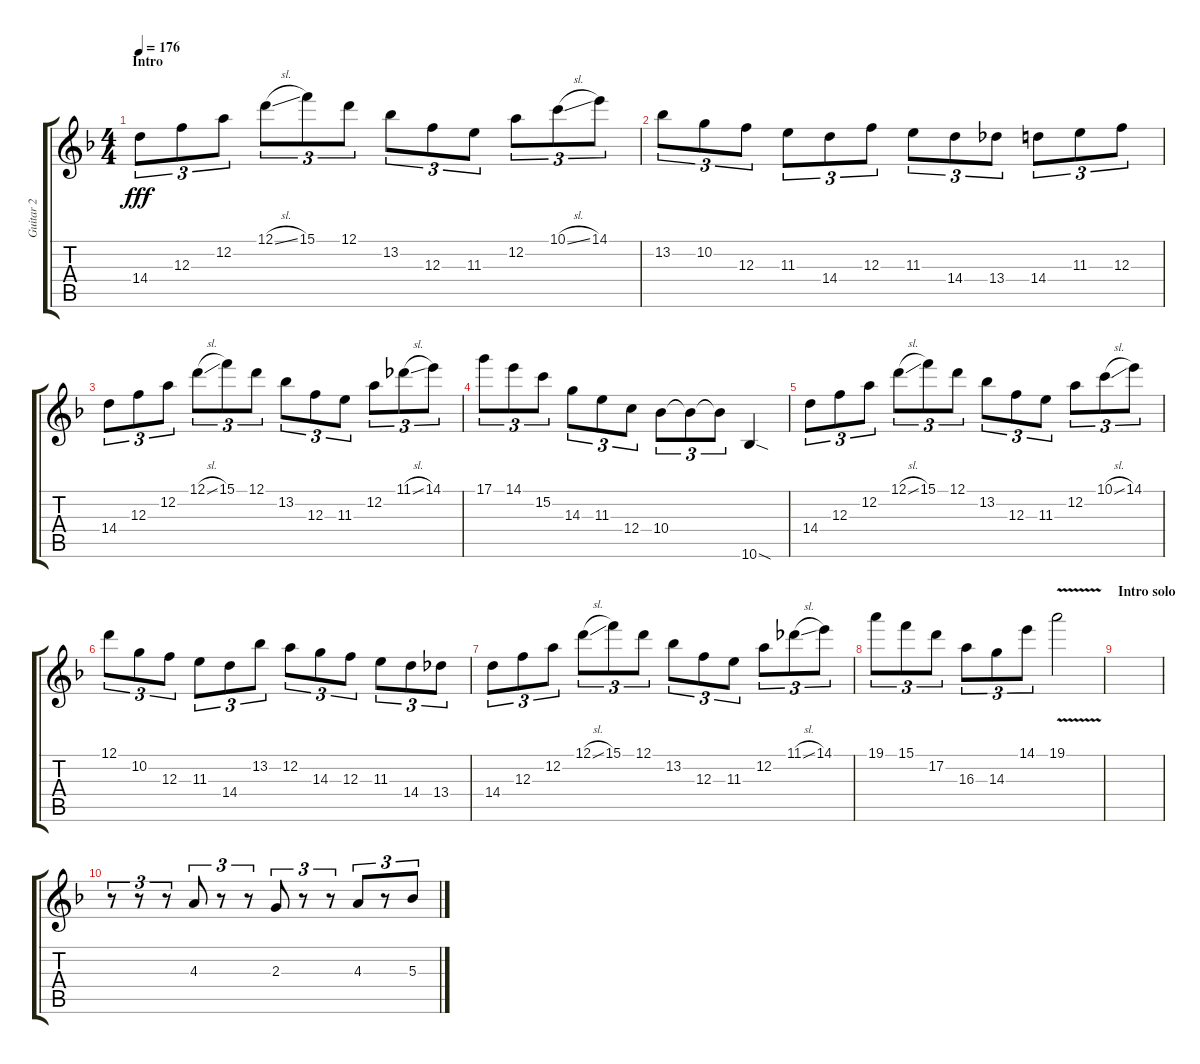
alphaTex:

\track ("Guitar 2" "Guitar 2") {instrument distortionguitar}
\staff {score tabs}
\tuning (D4 A3 F3 C3 G2 C2) {hide}
\ts (4 4)
\section ("" "Intro")
\tempo 176
\clef g2
\ks f
14.4.8{tu (3 2) dy fff instrument distortionguitar} 12.3.8{tu (3 2)} 12.2.8{tu (3 2)} 12.1{sl}.8{tu (3 2)} 15.1.8{tu (3 2)} 12.1.8{tu (3 2)} 13.2.8{tu (3 2)} 12.3.8{tu (3 2)} 11.3.8{tu (3 2)} 12.2.8{tu (3 2)} 10.1{sl}.8{tu (3 2)} 14.1.8{tu (3 2)} |
13.2.8{tu (3 2)} 10.2.8{tu (3 2)} 12.3.8{tu (3 2)} 11.3.8{tu (3 2)} 14.4.8{tu (3 2)} 12.3.8{tu (3 2)} 11.3.8{tu (3 2)} 14.4.8{tu (3 2)} 13.4.8{tu (3 2)} 14.4.8{tu (3 2)} 11.3.8{tu (3 2)} 12.3.8{tu (3 2)} |
14.4.8{tu (3 2)} 12.3.8{tu (3 2)} 12.2.8{tu (3 2)} 12.1{sl}.8{tu (3 2)} 15.1.8{tu (3 2)} 12.1.8{tu (3 2)} 13.2.8{tu (3 2)} 12.3.8{tu (3 2)} 11.3.8{tu (3 2)} 12.2.8{tu (3 2)} 11.1{sl}.8{tu (3 2)} 14.1.8{tu (3 2)} |
17.1.8{tu (3 2)} 14.1.8{tu (3 2)} 15.2.8{tu (3 2)} 14.3.8{tu (3 2)} 11.3.8{tu (3 2)} 12.4.8{tu (3 2)} 10.4.8{tu (3 2)} 10.4{t}.8{tu (3 2)} 10.4{t}.8{tu (3 2)} 10.6{sod}.4 |
14.4.8{tu (3 2)} 12.3.8{tu (3 2)} 12.2.8{tu (3 2)} 12.1{sl}.8{tu (3 2)} 15.1.8{tu (3 2)} 12.1.8{tu (3 2)} 13.2.8{tu (3 2)} 12.3.8{tu (3 2)} 11.3.8{tu (3 2)} 12.2.8{tu (3 2)} 10.1{sl}.8{tu (3 2)} 14.1.8{tu (3 2)} |
12.1.8{tu (3 2)} 10.2.8{tu (3 2)} 12.3.8{tu (3 2)} 11.3.8{tu (3 2)} 14.4.8{tu (3 2)} 13.2.8{tu (3 2)} 12.2.8{tu (3 2)} 14.3.8{tu (3 2)} 12.3.8{tu (3 2)} 11.3.8{tu (3 2)} 14.4.8{tu (3 2)} 13.4.8{tu (3 2)} |
14.4.8{tu (3 2)} 12.3.8{tu (3 2)} 12.2.8{tu (3 2)} 12.1{sl}.8{tu (3 2)} 15.1.8{tu (3 2)} 12.1.8{tu (3 2)} 13.2.8{tu (3 2)} 12.3.8{tu (3 2)} 11.3.8{tu (3 2)} 12.2.8{tu (3 2)} 11.1{sl}.8{tu (3 2)} 14.1.8{tu (3 2)} |
19.1.8{tu (3 2)} 15.1.8{tu (3 2)} 17.2.8{tu (3 2)} 16.3.8{tu (3 2)} 14.3.8{tu (3 2)} 14.1.8{tu (3 2)} 19.1{v}.2 |
\section ("" "Intro solo")
|
r.8{tu (3 2)} r.8{tu (3 2)} r.8{tu (3 2)} 4.3.8{tu (3 2)} r.8{tu (3 2)} r.8{tu (3 2)} 2.3.8{tu (3 2)} r.8{tu (3 2)} r.8{tu (3 2)} 4.3.8{tu (3 2)} r.8{tu (3 2)} 5.3.8{tu (3 2)}
